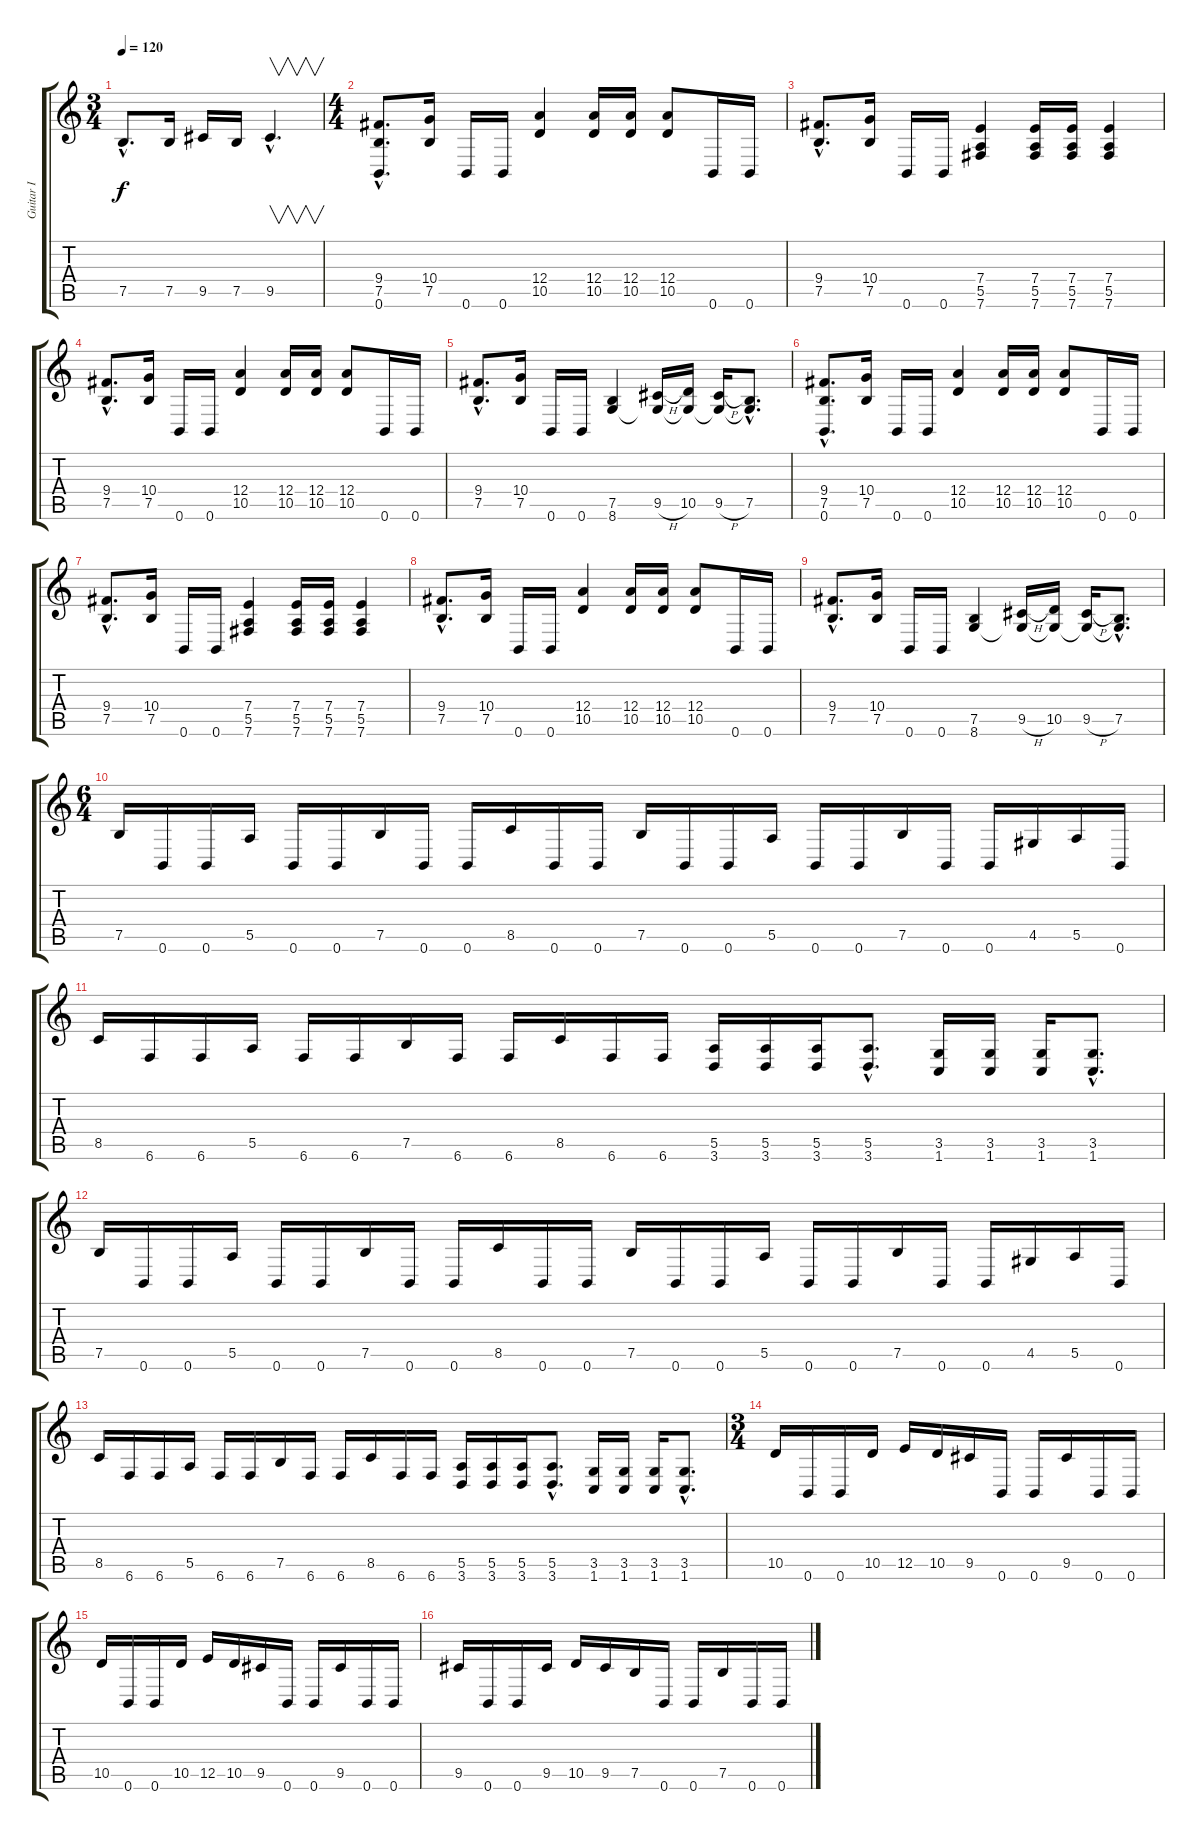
\track ("Guitar I" "Guitar I") {instrument distortionguitar}
\staff {score tabs}
\tuning (B3 Gb3 D3 A2 E2 B1) {hide}
\ts (3 4)
\tempo 120
\clef g2
\ks c
7.5{hac}.8{d dy f} 7.5.16 9.5.16 7.5.16 9.5{hac}.4{v d} |
\ts (4 4)
(9.4{hac} 7.5{hac} 0.6{hac}).8{d} (10.4 7.5).16 0.6.16 0.6.16 (12.4 10.5).4 (12.4 10.5).16 (12.4 10.5).16 (12.4 10.5).8 0.6.16 0.6.16 |
(9.4{hac} 7.5{hac}).8{d} (10.4 7.5).16 0.6.16 0.6.16 (7.4 5.5 7.6).4 (7.4 5.5 7.6).16 (7.4 5.5 7.6).16 (7.4 5.5 7.6).4 |
(9.4{hac} 7.5{hac}).8{d} (10.4 7.5).16 0.6.16 0.6.16 (12.4 10.5).4 (12.4 10.5).16 (12.4 10.5).16 (12.4 10.5).8 0.6.16 0.6.16 |
(9.4{hac} 7.5{hac}).8{d} (10.4 7.5).16 0.6.16 0.6.16 (7.5 8.6).4 (9.5{h} 8.6{t}).16 (10.5 8.6{t}).16 (9.5{h} 8.6{t}).16 (7.5{hac} 8.6{hac t}).8{d} |
(9.4{hac} 7.5{hac} 0.6{hac}).8{d} (10.4 7.5).16 0.6.16 0.6.16 (12.4 10.5).4 (12.4 10.5).16 (12.4 10.5).16 (12.4 10.5).8 0.6.16 0.6.16 |
(9.4{hac} 7.5{hac}).8{d} (10.4 7.5).16 0.6.16 0.6.16 (7.4 5.5 7.6).4 (7.4 5.5 7.6).16 (7.4 5.5 7.6).16 (7.4 5.5 7.6).4 |
(9.4{hac} 7.5{hac}).8{d} (10.4 7.5).16 0.6.16 0.6.16 (12.4 10.5).4 (12.4 10.5).16 (12.4 10.5).16 (12.4 10.5).8 0.6.16 0.6.16 |
(9.4{hac} 7.5{hac}).8{d} (10.4 7.5).16 0.6.16 0.6.16 (7.5 8.6).4 (9.5{h} 8.6{t}).16 (10.5 8.6{t}).16 (9.5{h} 8.6{t}).16 (7.5{hac} 8.6{hac t}).8{d} |
\ts (6 4)
7.5.16 0.6.16 0.6.16 5.5.16 0.6.16 0.6.16 7.5.16 0.6.16 0.6.16 8.5.16 0.6.16 0.6.16 7.5.16 0.6.16 0.6.16 5.5.16 0.6.16 0.6.16 7.5.16 0.6.16 0.6.16 4.5.16 5.5.16 0.6.16 |
8.5.16 6.6.16 6.6.16 5.5.16 6.6.16 6.6.16 7.5.16 6.6.16 6.6.16 8.5.16 6.6.16 6.6.16 (5.5 3.6).16 (5.5 3.6).16 (5.5 3.6).16 (5.5{hac} 3.6{hac}).8{d} (3.5 1.6).16 (3.5 1.6).16 (3.5 1.6).16 (3.5{hac} 1.6{hac}).8{d} |
7.5.16 0.6.16 0.6.16 5.5.16 0.6.16 0.6.16 7.5.16 0.6.16 0.6.16 8.5.16 0.6.16 0.6.16 7.5.16 0.6.16 0.6.16 5.5.16 0.6.16 0.6.16 7.5.16 0.6.16 0.6.16 4.5.16 5.5.16 0.6.16 |
8.5.16 6.6.16 6.6.16 5.5.16 6.6.16 6.6.16 7.5.16 6.6.16 6.6.16 8.5.16 6.6.16 6.6.16 (5.5 3.6).16 (5.5 3.6).16 (5.5 3.6).16 (5.5{hac} 3.6{hac}).8{d} (3.5 1.6).16 (3.5 1.6).16 (3.5 1.6).16 (3.5{hac} 1.6{hac}).8{d} |
\ts (3 4)
10.5.16 0.6.16 0.6.16 10.5.16 12.5.16 10.5.16 9.5.16 0.6.16 0.6.16 9.5.16 0.6.16 0.6.16 |
10.5.16 0.6.16 0.6.16 10.5.16 12.5.16 10.5.16 9.5.16 0.6.16 0.6.16 9.5.16 0.6.16 0.6.16 |
9.5.16 0.6.16 0.6.16 9.5.16 10.5.16 9.5.16 7.5.16 0.6.16 0.6.16 7.5.16 0.6.16 0.6.16
